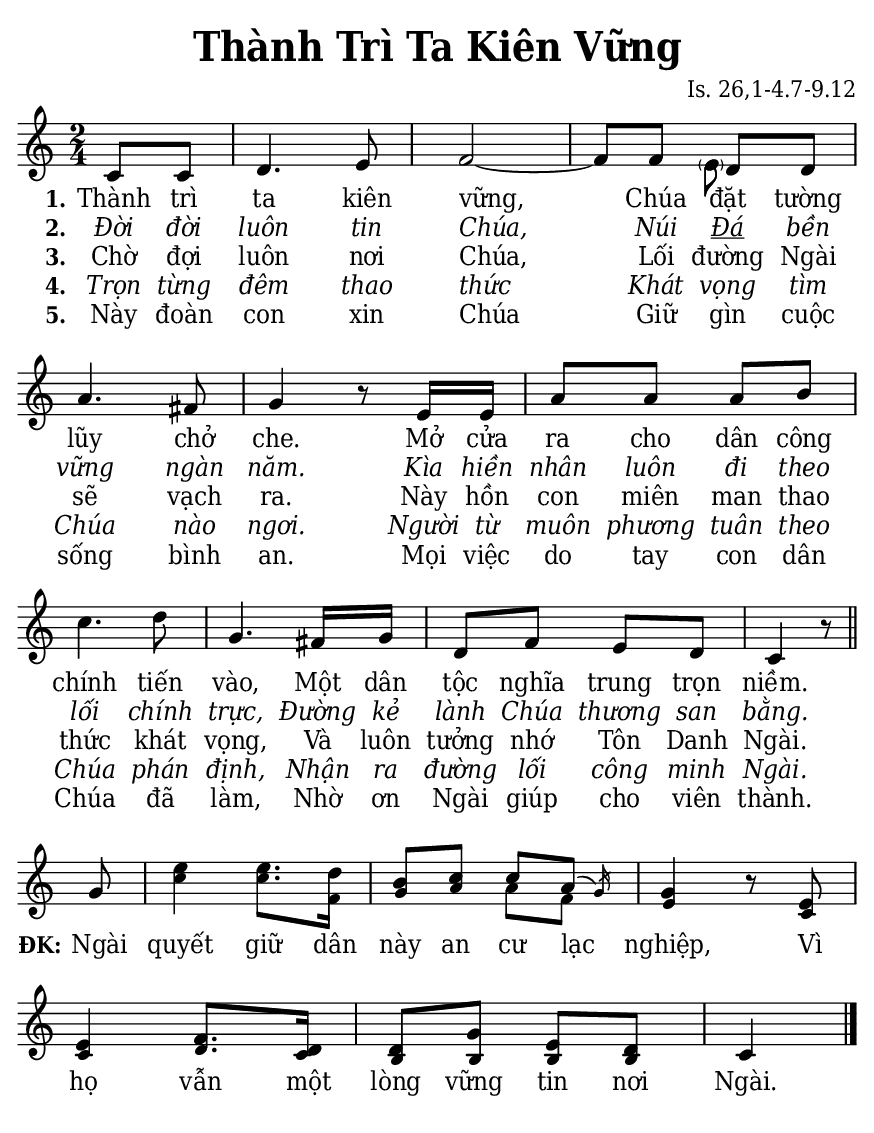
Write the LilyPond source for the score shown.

% Cài đặt chung\
\version "2.22.1"
\include "english.ly"

\header {
  title = \markup { \fontsize #1 "Thành Trì Ta Kiên Vững" }
  composer = "Is. 26,1-4.7-9.12"
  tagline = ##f
}

% Nhạc phiên khúc
nhacPhienKhucSop = \relative c' {
  \partial 4 c8 c |
  d4. e8 |
  f2 ~ |
  f8 f
  <<
    {
      d
    }
    \new Voice = "beSop" {
      \voiceTwo
      \stemDown
      \once \override NoteColumn.force-hshift = #-1.2
      \parenthesize
      e
    }
  >>
  \oneVoice
  d |
  a'4. fs8 |
  g4 r8 e16 e |
  a8 a a b |
  c4. d8 |
  g,4. fs16 g |
  d8 f e d |
  c4 r8 \bar "||" \break
  
  g' |
  e'4 e8. d16 |
  b8 c c
  \afterGrace a ({
    \override Flag.stroke-style = #"grace"
    g16)}
  \revert Flag.stroke-style
  g4 r8 e |
  e4 f8. d16 |
  d8 g e d |
  c4 \bar "|."
}

nhacPhienKhucAlto = \relative c'' {
  r4 |
  R2*9
  r4.
  g8 |
  c4 c8. f,16 |
  g8 a a [f] |
  e4 r8 c |
  c4 d8. c16 |
  b8 b b b |
  c4
}

% Lời phiên khúc
loiPhienKhucSop = \lyrics {
  <<
    {
      \set stanza = "1."
      Thành trì ta kiên vững,
      Chúa đặt tường lũy chở che.
      Mở cửa ra cho dân công chính tiến vào,
      Một dân tộc nghĩa trung trọn niềm.
    }
    \new Lyrics {
	    \set associatedVoice = "beSop"
	    \set stanza = "2."
      \override Lyrics.LyricText.font-shape = #'italic
	    Đời đời luôn tin Chúa,
	    Núi \markup { \italic \underline "Đá" }
	    bền vững ngàn năm.
	    Kìa hiền nhân luôn đi theo lối chính trực,
	    Đường kẻ lành Chúa thương san bằng.
    }
    \new Lyrics {
	    \set associatedVoice = "beSop"
	    \set stanza = "3."
	    Chờ đợi luôn nơi Chúa,
	    Lối đường Ngài sẽ vạch ra.
	    Này hồn con miên man thao thức khát vọng,
	    Và luôn tưởng nhớ Tôn Danh Ngài.
    }
    \new Lyrics {
	    \set associatedVoice = "beSop"
	    \set stanza = "4."
      \override Lyrics.LyricText.font-shape = #'italic
	    Trọn từng đêm thao thức
	    Khát vọng tìm Chúa nào ngơi.
	    Người từ muôn phương tuân theo Chúa phán định,
	    Nhận ra đường lối công minh Ngài.
    }
    \new Lyrics {
	    \set associatedVoice = "beSop"
	    \set stanza = "5."
	    Này đoàn con xin Chúa
	    Giữ gìn cuộc sống bình an.
	    Mọi việc do tay con dân Chúa đã làm,
	    Nhờ ơn Ngài giúp cho viên thành.
    }
  >>
  \set stanza = "ĐK:"
  Ngài quyết giữ dân này an cư lạc nghiệp,
  Vì họ vẫn một lòng vững tin nơi Ngài.
}

% Dàn trang
\paper {
  #(set-paper-size "a5")
  top-margin = 3\mm
  bottom-margin = 3\mm
  left-margin = 3\mm
  right-margin = 3\mm
  indent = #0
  #(define fonts
	 (make-pango-font-tree "Deja Vu Serif Condensed"
	 		       "Deja Vu Serif Condensed"
			       "Deja Vu Serif Condensed"
			       (/ 20 20)))
  print-page-number = ##f
  system-system-spacing = #'((basic-distance . 0.1) (padding . 3))
}

TongNhip = {
  \key c \major \time 2/4
  \set Timing.beamExceptions = #'()
  \set Timing.baseMoment = #(ly:make-moment 1/4)
}

% Đổi kích thước nốt cho bè phụ
notBePhu =
#(define-music-function (font-size music) (number? ly:music?)
   (for-some-music
     (lambda (m)
       (if (music-is-of-type? m 'rhythmic-event)
           (begin
             (set! (ly:music-property m 'tweaks)
                   (cons `(font-size . ,font-size)
                         (ly:music-property m 'tweaks)))
             #t)
           #f))
     music)
   music)

\score {
  \new ChoirStaff <<
    \new Staff \with {
        \consists "Merge_rests_engraver"
        printPartCombineTexts = ##f
      }
      <<
      \new Voice \TongNhip \partCombine 
        \nhacPhienKhucSop
        \notBePhu -1 { \nhacPhienKhucAlto }
      \new NullVoice = beSop \nhacPhienKhucSop
      \new Lyrics \lyricsto beSop \loiPhienKhucSop
      >>
  >>
  \layout {
    \override Lyrics.LyricSpace.minimum-distance = #1.5
    \override Score.BarNumber.break-visibility = ##(#f #f #f)
    \override Score.SpacingSpanner.uniform-stretching = ##t
  } 
}
